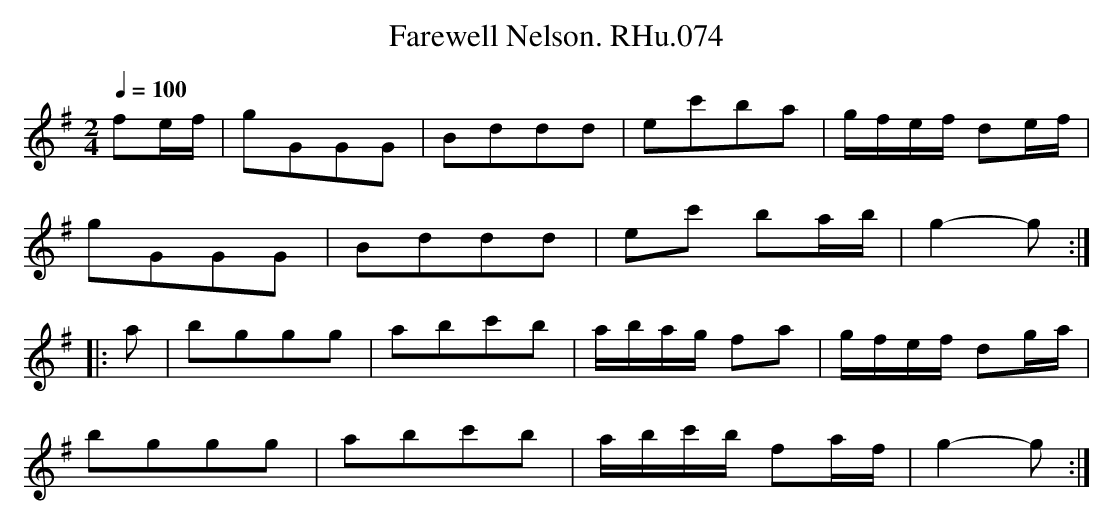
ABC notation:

X:1
T:Farewell Nelson. RHu.074
L:1/8
M:2/4
Q:1/4=100
K:G
fe/f/|gGGG|Bddd|ec'ba|g/f/e/f/ de/f/|!
gGGG|Bddd|ec' ba/b/|g2-g:|!
|:a|bggg|abc'b|a/b/a/g/ fa|g/f/e/f/ dg/a/|!
bggg|abc'b|a/b/c'/b/ fa/f/|g2-g:|
